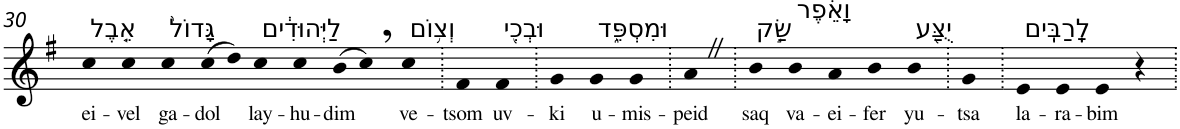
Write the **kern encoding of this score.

**kern	**text
*part1	*part1
*staff1	*staff1
*I"Piano	*
*I'Pno	*
!!LO:PB:g=z
*clefG2	*
*k[f#]	*
*G:	*
=30	=30
!LO:TX:a:t=אֵ֤בֶל	!
!	!LO:LY:b
4cc	ei-
!	!LO:LY:b
4cc	-vel
!LO:TX:a:t=גָּדוֹל֙	!
!	!LO:LY:b
4cc	ga-
!	!LO:LY:b
(>8cc	-dol
8dd)	.
!LO:TX:a:t=לַיְּהוּדִ֔ים	!
!	!LO:LY:b
4cc	lay-
!	!LO:LY:b
4cc	-hu-
!	!LO:LY:b
(>8b	-dim
8cc,)	.
!LO:TX:a:t=וְצ֥וֹם	!
!	!LO:LY:b
4cc	ve-
=31.	=31.
!	!LO:LY:b
4f#	-tsom
!LO:TX:a:t=וּבְכִ֖י	!
!	!LO:LY:b
4f#	uv-
=32.	=32.
!	!LO:LY:b
4g	-ki
!LO:TX:a:t=וּמִסְפֵּ֑ד	!
!	!LO:LY:b
4g	u-
!	!LO:LY:b
4g	-mis-
=33.	=33.
!	!LO:LY:b
4aZ	-peid
=34.	=34.
!LO:TX:a:t=שַׂ֣ק	!
!	!LO:LY:b
4b	saq
!LO:TX:a:t=וָאֵ֔פֶר	!
!	!LO:LY:b
4b	va-
!	!LO:LY:b
4a	-ei-
!	!LO:LY:b
4b	-fer
!LO:TX:a:t=יֻצַּ֖ע	!
!	!LO:LY:b
4b	yu-
=35.	=35.
!	!LO:LY:b
4g	-tsa
=36.	=36.
!LO:TX:a:t=לָֽרַבִּֽים	!
!	!LO:LY:b
4e	la-
!	!LO:LY:b
4e	-ra-
!	!LO:LY:b
4e	-bim
4r	.
=.	=.
*-	*-
